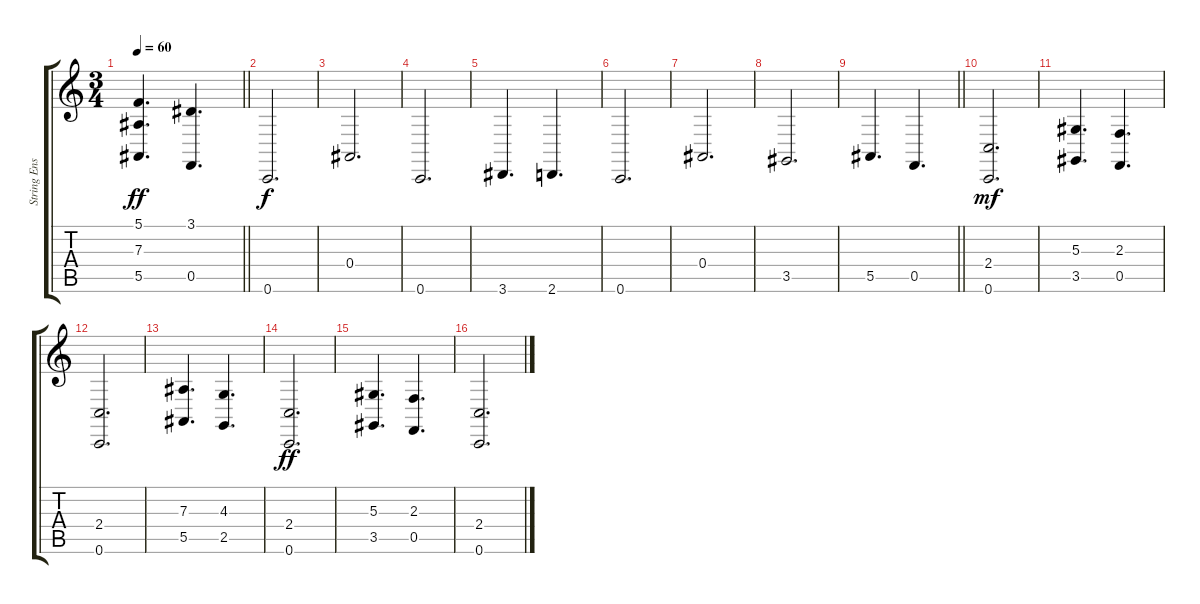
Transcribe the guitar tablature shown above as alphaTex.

\track ("String Ensemble" "String Ens") {instrument stringensemble1}
\staff {score tabs}
\tuning (C4 G3 Eb3 Bb2 F2 C2) {hide}
\ts (3 4)
\tempo 60
\clef g2
\barLineRight lightlight
\ks c
(5.1 7.3 5.5).4{d dy ff} (3.1 0.5).4{d} |
0.6.2{d dy f} |
0.4.2{d} |
0.6.2{d} |
3.6.4{d} 2.6.4{d} |
0.6.2{d} |
0.4.2{d} |
3.5.2{d} |
\barLineRight lightlight
5.5.4{d} 0.5.4{d} |
(2.4 0.6).2{d dy mf} |
(5.3 3.5).4{d} (2.3 0.5).4{d} |
(2.4 0.6).2{d} |
(7.3 5.5).4{d} (4.3 2.5).4{d} |
(2.4 0.6).2{d dy ff} |
(5.3 3.5).4{d} (2.3 0.5).4{d} |
(2.4 0.6).2{d}
